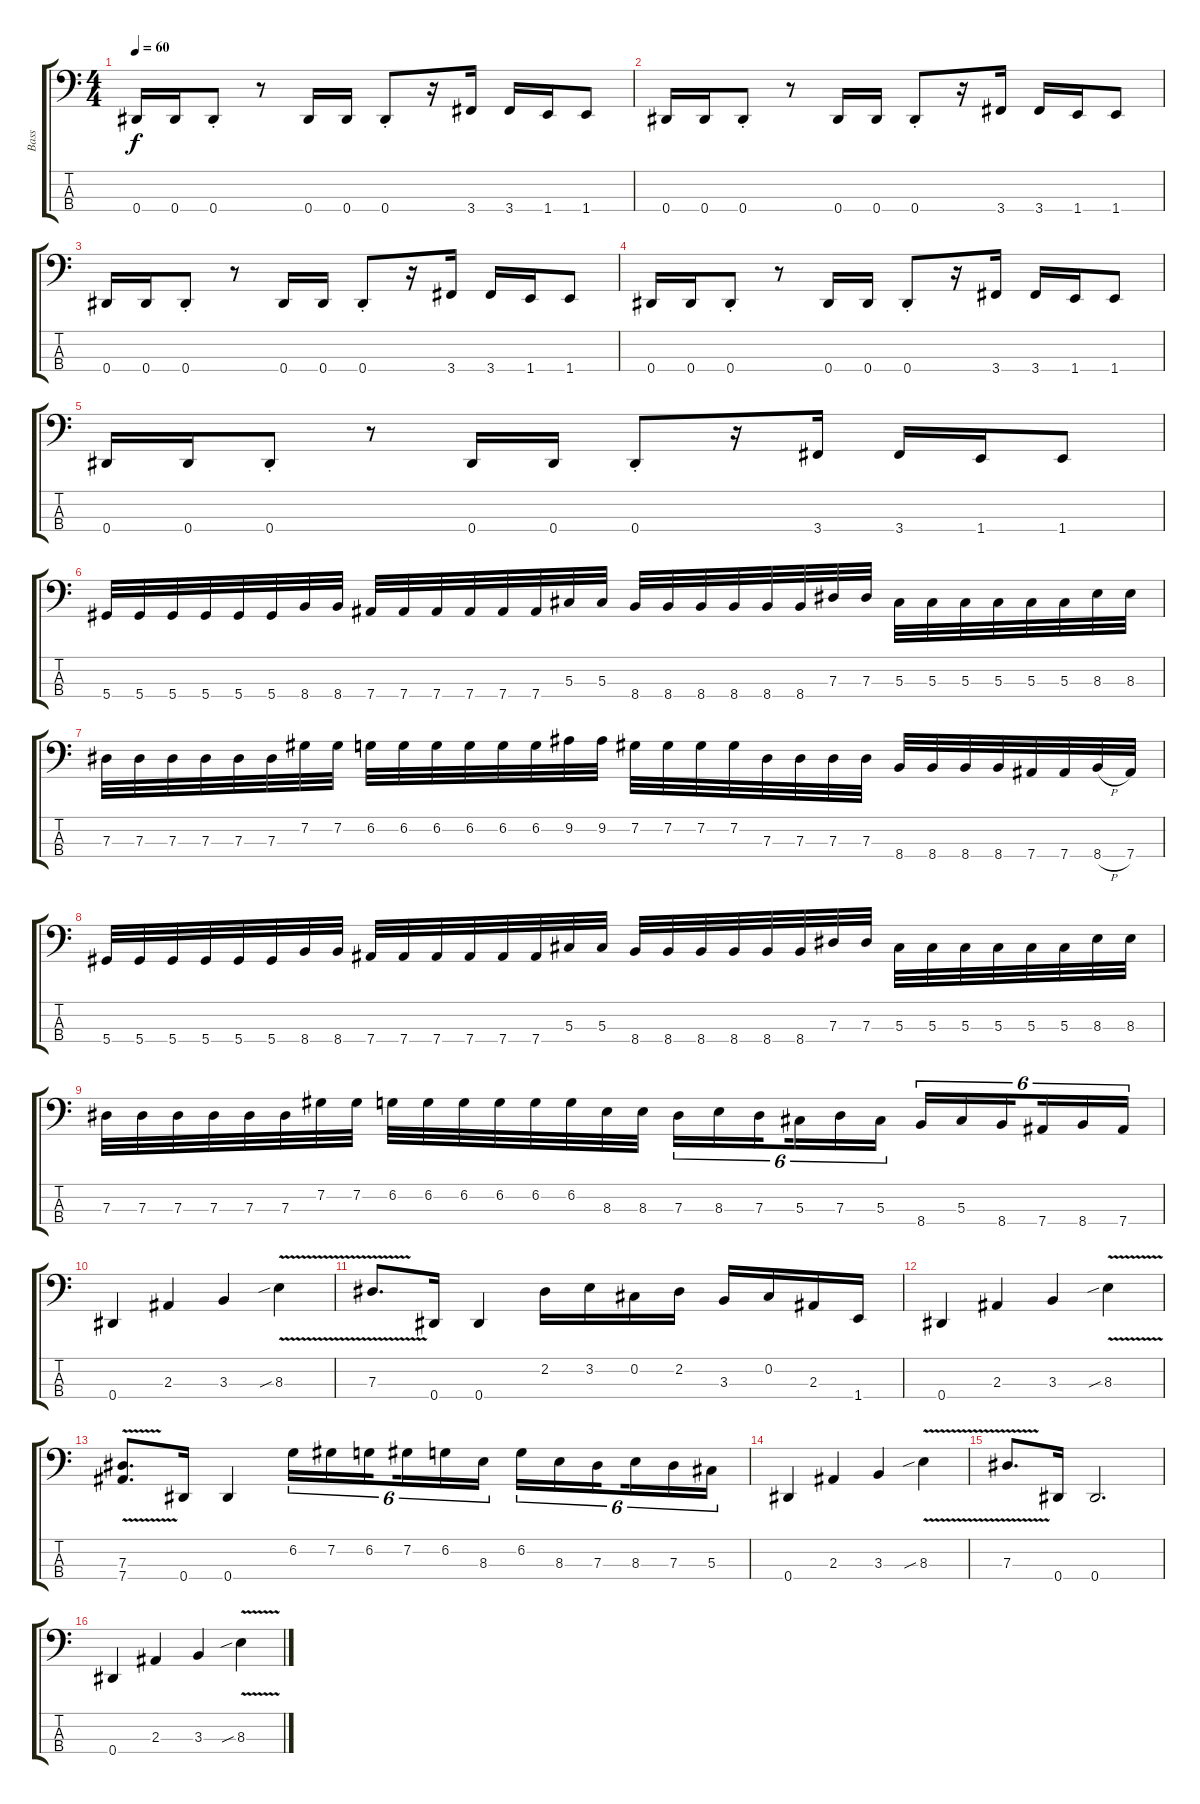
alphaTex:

\track ("Bass" "Bass") {instrument electricbasspick}
\staff {score tabs}
\tuning (Gb2 Db2 Ab1 Eb1) {hide}
\ts (4 4)
\tempo 60
\clef f4
\ks c
0.4.16{dy f} 0.4.16 0.4{st}.8 r.8 0.4.16 0.4.16 0.4{st}.8 r.16 3.4.16 3.4.16 1.4.16 1.4.8 |
0.4.16 0.4.16 0.4{st}.8 r.8 0.4.16 0.4.16 0.4{st}.8 r.16 3.4.16 3.4.16 1.4.16 1.4.8 |
0.4.16 0.4.16 0.4{st}.8 r.8 0.4.16 0.4.16 0.4{st}.8 r.16 3.4.16 3.4.16 1.4.16 1.4.8 |
0.4.16 0.4.16 0.4{st}.8 r.8 0.4.16 0.4.16 0.4{st}.8 r.16 3.4.16 3.4.16 1.4.16 1.4.8 |
0.4.16 0.4.16 0.4{st}.8 r.8 0.4.16 0.4.16 0.4{st}.8 r.16 3.4.16 3.4.16 1.4.16 1.4.8 |
5.4.32 5.4.32 5.4.32 5.4.32 5.4.32 5.4.32 8.4.32 8.4.32 7.4.32 7.4.32 7.4.32 7.4.32 7.4.32 7.4.32 5.3.32 5.3.32 8.4.32 8.4.32 8.4.32 8.4.32 8.4.32 8.4.32 7.3.32 7.3.32 5.3.32 5.3.32 5.3.32 5.3.32 5.3.32 5.3.32 8.3.32 8.3.32 |
7.3.32 7.3.32 7.3.32 7.3.32 7.3.32 7.3.32 7.2.32 7.2.32 6.2.32 6.2.32 6.2.32 6.2.32 6.2.32 6.2.32 9.2.32 9.2.32 7.2.32 7.2.32 7.2.32 7.2.32 7.3.32 7.3.32 7.3.32 7.3.32 8.4.32 8.4.32 8.4.32 8.4.32 7.4.32 7.4.32 8.4{h}.32 7.4.32 |
5.4.32 5.4.32 5.4.32 5.4.32 5.4.32 5.4.32 8.4.32 8.4.32 7.4.32 7.4.32 7.4.32 7.4.32 7.4.32 7.4.32 5.3.32 5.3.32 8.4.32 8.4.32 8.4.32 8.4.32 8.4.32 8.4.32 7.3.32 7.3.32 5.3.32 5.3.32 5.3.32 5.3.32 5.3.32 5.3.32 8.3.32 8.3.32 |
7.3.32 7.3.32 7.3.32 7.3.32 7.3.32 7.3.32 7.2.32 7.2.32 6.2.32 6.2.32 6.2.32 6.2.32 6.2.32 6.2.32 8.3.32 8.3.32 7.3.16{tu (6 4)} 8.3.16{tu (6 4)} 7.3.16{tu (6 4) beam splitsecondary} 5.3.16{tu (6 4)} 7.3.16{tu (6 4)} 5.3.16{tu (6 4)} 8.4.16{tu (6 4)} 5.3.16{tu (6 4)} 8.4.16{tu (6 4) beam splitsecondary} 7.4.16{tu (6 4)} 8.4.16{tu (6 4)} 7.4.16{tu (6 4)} |
0.4.4 2.3.4 3.3.4 8.3{v sib}.4 |
7.3{v}.8{d} 0.4.16 0.4.4 2.2.16 3.2.16 0.2.16 2.2.16 3.3.16 0.2.16 2.3.16 1.4.16 |
0.4.4 2.3.4 3.3.4 8.3{v sib}.4 |
(7.3{v} 7.4).8{d} 0.4.16 0.4.4 6.2.16{tu (6 4)} 7.2.16{tu (6 4)} 6.2.16{tu (6 4) beam splitsecondary} 7.2.16{tu (6 4)} 6.2.16{tu (6 4)} 8.3.16{tu (6 4)} 6.2.16{tu (6 4)} 8.3.16{tu (6 4)} 7.3.16{tu (6 4) beam splitsecondary} 8.3.16{tu (6 4)} 7.3.16{tu (6 4)} 5.3.16{tu (6 4)} |
0.4.4 2.3.4 3.3.4 8.3{v sib}.4 |
7.3{v}.8{d} 0.4.16 0.4.2{d} |
0.4.4 2.3.4 3.3.4 8.3{v sib}.4
